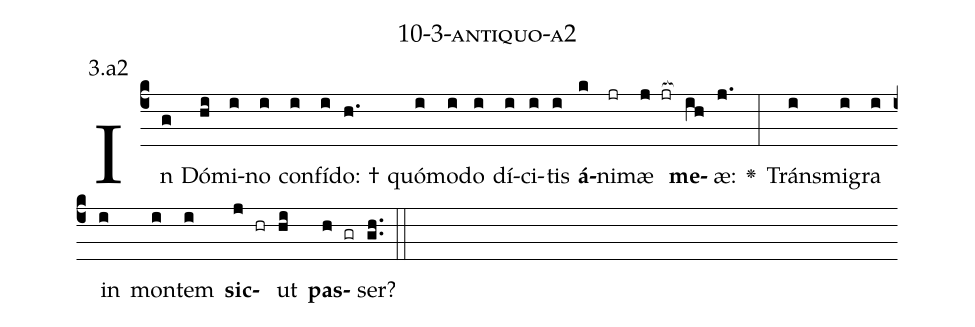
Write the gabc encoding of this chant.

name: 10-3-antiquo-a2;
annotation: 3.a2;
%%
(c4)In(g) Dó(hi)mi(i)no(i) con(i)fí(i)do: †(h.) quó(i)mo(i)do(i) dí(i)ci(i)tis(i) <b>á</b>(k)ni(jr)mæ(j jr[ocb:1{]) <b>me</b>(ih[ocb:0}])æ:(j.) <v>\greheightstar</v>(:) Tráns(i)mi(i)gra(i) in(i) mon(i)tem(i) <b>sic</b>(j hr)ut(hi) <b>pas</b>(h gr)ser?(gh..) (::)


%E(i) u(i) o(j) u(hi) a(h) e.(gh..) (::)
